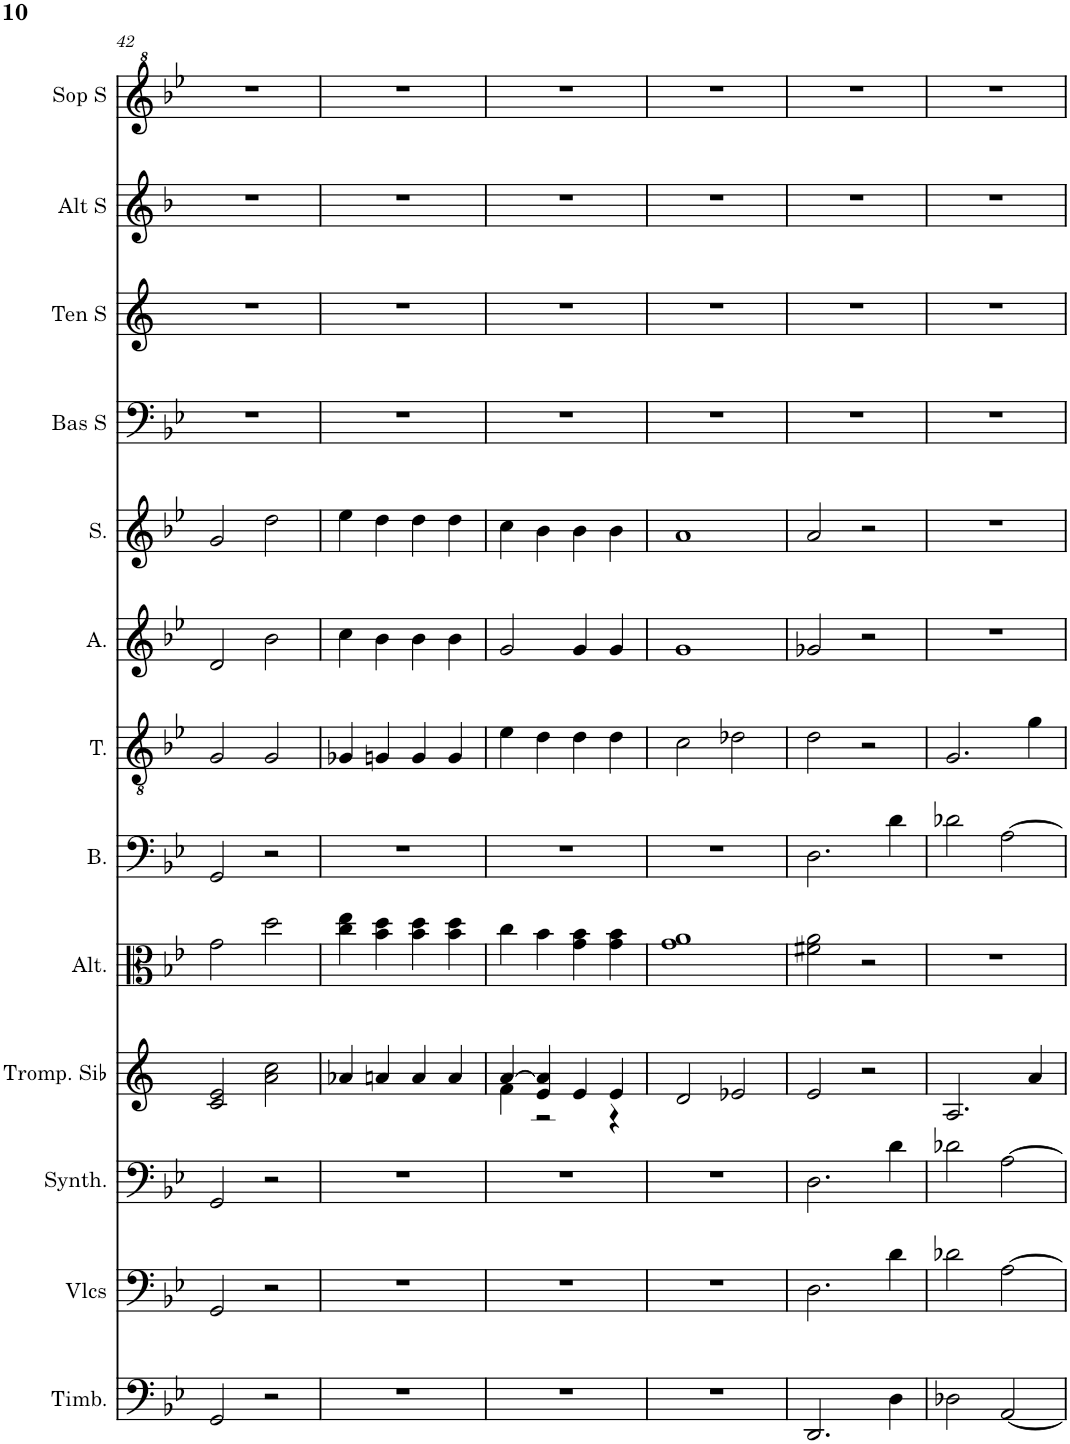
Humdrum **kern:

**kern	**kern	**kern	**kern	**kern	**kern	**kern	**kern	**kern	**kern	**kern	**kern	**kern
*part13	*part12	*part11	*part10	*part9	*part8	*part7	*part6	*part5	*part4	*part3	*part2	*part1
*staff13	*staff12	*staff11	*staff10	*staff9	*staff8	*staff7	*staff6	*staff5	*staff4	*staff3	*staff2	*staff1
*I"Timbales, Staff-1	*I"Violoncelles, D'Bass/Strings, etc	*I"Synthétiseur d'instruments à cordes, Synth strings, etc	*I"Trompette en Sib, Synth strings 2	*I"Altos, 1st violins	*I"Basse	*I"Ténor	*I"Alto	*I"Soprano	*I"Basse Solo	*I"Tenor Solo	*I"Alto Solo	*I"Soprano Solo
*I'Timb.	*I'Vlcs	*I'Synth.	*I'Tromp. Sib	*I'Alt.	*I'B.	*I'T.	*I'A.	*I'S.	*I'Bas S	*I'Ten S	*I'Alt S	*I'Sop S
!!LO:PB:g=z
*clefF4	*clefF4	*clefF4	*clefG2	*clefC3	*clefF4	*clefGv2	*clefG2	*clefG2	*clefF4	*clefG2	*clefG2	*clefG^2
*	*	*	*Trd1c2	*	*	*	*	*	*	*Trd8c14	*Trd4c7	*
*k[b-e-]	*k[b-e-]	*k[b-e-]	*k[]	*k[b-e-]	*k[b-e-]	*k[b-e-]	*k[b-e-]	*k[b-e-]	*k[b-e-]	*k[]	*k[b-]	*k[b-e-]
*M2/2	*M2/2	*M2/2	*M2/2	*M2/2	*M2/2	*M2/2	*M2/2	*M2/2	*M2/2	*M2/2	*M2/2	*M2/2
*met(c|)	*met(c|)	*met(c|)	*met(c|)	*met(c|)	*met(c|)	*met(c|)	*met(c|)	*met(c|)	*met(c|)	*met(c|)	*met(c|)	*met(c|)
=42	=42	=42	=42	=42	=42	=42	=42	=42	=42	=42	=42	=42
2GG/	2GG/	2GG/	2c/ 2e/	2g\	2GG/	2G/	2d/	2g/	1r	1r	1r	1r
2r	2r	2r	2a\ 2cc\	2dd\	2r	2G/	2b-\	2dd\	.	.	.	.
=43	=43	=43	=43	=43	=43	=43	=43	=43	=43	=43	=43	=43
1r	1r	1r	4a-X/	4cc\ 4ee-\	1r	4G-X/	4cc\	4ee-\	1r	1r	1r	1r
.	.	.	4an/	4b-\ 4dd\	.	4Gn/	4b-\	4dd\	.	.	.	.
.	.	.	4a/	4b-\ 4dd\	.	4G/	4b-\	4dd\	.	.	.	.
.	.	.	4a/	4b-\ 4dd\	.	4G/	4b-\	4dd\	.	.	.	.
=44	=44	=44	=44	=44	=44	=44	=44	=44	=44	=44	=44	=44
*	*	*	*^	*	*	*	*	*	*	*	*	*
1r	1r	1r	[4a/	4f\	4cc\	1r	4e-\	2g/	4cc\	1r	1r	1r	1r
.	.	.	4e/ 4a/]	2r	4b-\	.	4d\	.	4b-\	.	.	.	.
.	.	.	4e/	.	4g\ 4b-\	.	4d\	4g/	4b-\	.	.	.	.
.	.	.	4e/	4r	4g\ 4b-\	.	4d\	4g/	4b-\	.	.	.	.
*	*	*	*v	*v	*	*	*	*	*	*	*	*	*
=45	=45	=45	=45	=45	=45	=45	=45	=45	=45	=45	=45	=45
1r	1r	1r	2d/	1g 1a	1r	2c\	1g	1a	1r	1r	1r	1r
.	.	.	2e-X/	.	.	2d-X\	.	.	.	.	.	.
=46	=46	=46	=46	=46	=46	=46	=46	=46	=46	=46	=46	=46
2.DD/	2.D\	2.D\	2e/	2f#X\ 2a\	2.D\	2d\	2g-X/	2a/	1r	1r	1r	1r
.	.	.	2r	2r	.	2r	2r	2r	.	.	.	.
4D\	4d\	4d\	.	.	4d\	.	.	.	.	.	.	.
=47	=47	=47	=47	=47	=47	=47	=47	=47	=47	=47	=47	=47
2D-X\	2d-X\	2d-X\	2.A/	1r	2d-X\	2.G/	1r	1r	1r	1r	1r	1r
[2AA/	[2A\	[2A\	.	.	[2A\	.	.	.	.	.	.	.
.	.	.	4a/	.	.	4g\	.	.	.	.	.	.
=	=	=	=	=	=	=	=	=	=	=	=	=
*-	*-	*-	*-	*-	*-	*-	*-	*-	*-	*-	*-	*-
